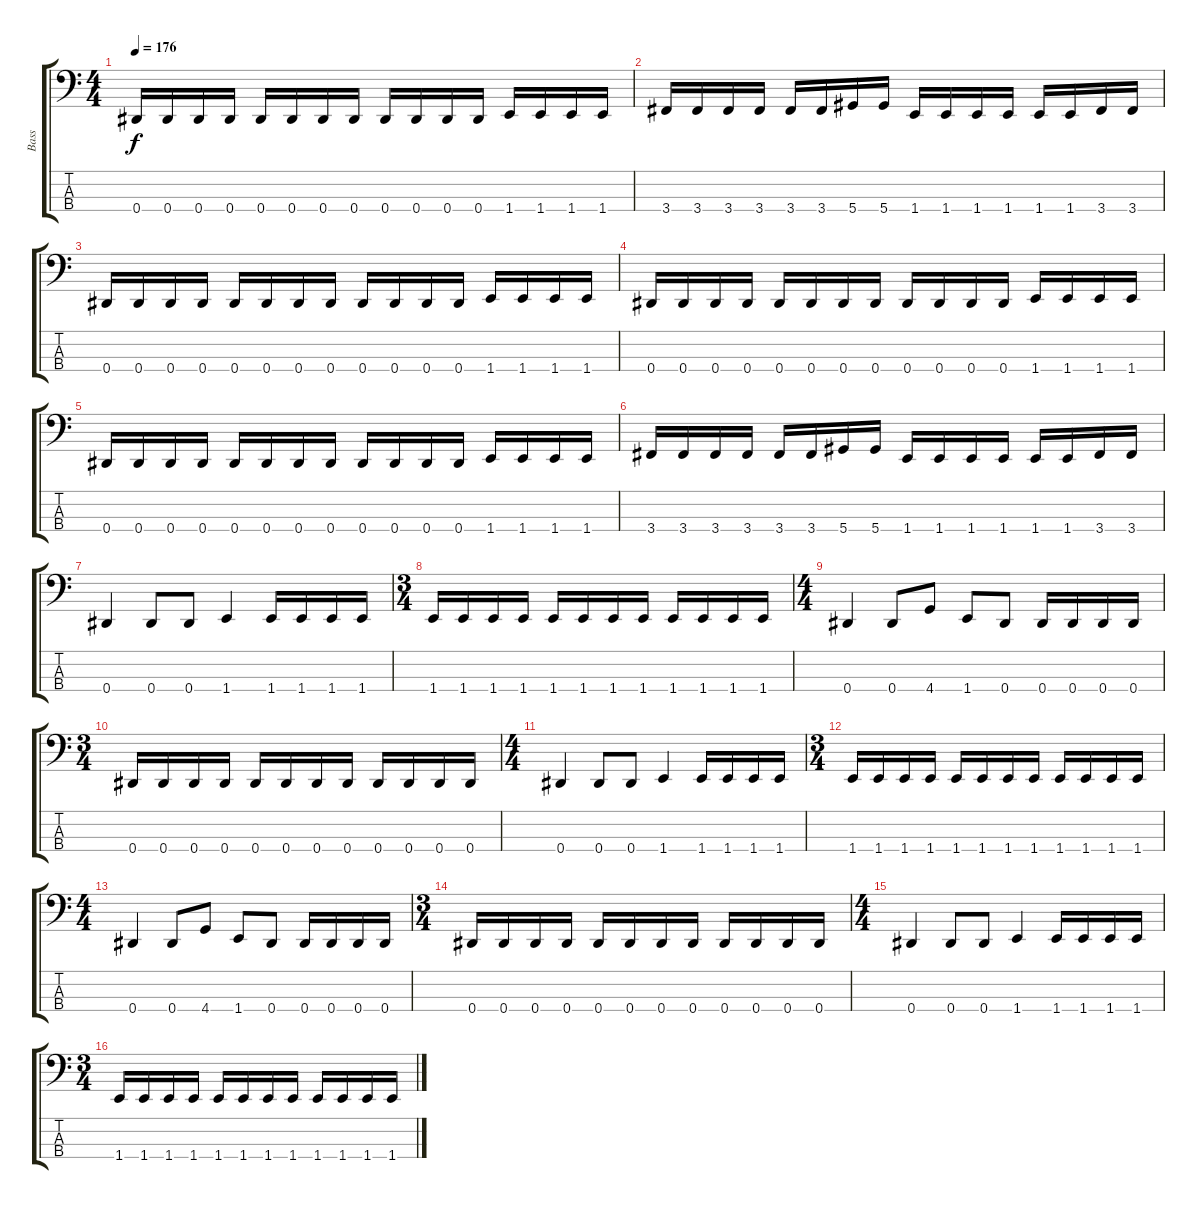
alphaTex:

\track ("Bass" "Bass") {instrument electricbasspick}
\staff {score tabs}
\tuning (Gb2 Db2 Ab1 Eb1) {hide}
\ts (4 4)
\tempo 176
\clef f4
\ks c
0.4.16{dy f} 0.4.16 0.4.16 0.4.16 0.4.16 0.4.16 0.4.16 0.4.16 0.4.16 0.4.16 0.4.16 0.4.16 1.4.16 1.4.16 1.4.16 1.4.16 |
3.4.16 3.4.16 3.4.16 3.4.16 3.4.16 3.4.16 5.4.16 5.4.16 1.4.16 1.4.16 1.4.16 1.4.16 1.4.16 1.4.16 3.4.16 3.4.16 |
0.4.16 0.4.16 0.4.16 0.4.16 0.4.16 0.4.16 0.4.16 0.4.16 0.4.16 0.4.16 0.4.16 0.4.16 1.4.16 1.4.16 1.4.16 1.4.16 |
0.4.16 0.4.16 0.4.16 0.4.16 0.4.16 0.4.16 0.4.16 0.4.16 0.4.16 0.4.16 0.4.16 0.4.16 1.4.16 1.4.16 1.4.16 1.4.16 |
0.4.16 0.4.16 0.4.16 0.4.16 0.4.16 0.4.16 0.4.16 0.4.16 0.4.16 0.4.16 0.4.16 0.4.16 1.4.16 1.4.16 1.4.16 1.4.16 |
3.4.16 3.4.16 3.4.16 3.4.16 3.4.16 3.4.16 5.4.16 5.4.16 1.4.16 1.4.16 1.4.16 1.4.16 1.4.16 1.4.16 3.4.16 3.4.16 |
0.4.4 0.4.8 0.4.8 1.4.4 1.4.16 1.4.16 1.4.16 1.4.16 |
\ts (3 4)
1.4.16 1.4.16 1.4.16 1.4.16 1.4.16 1.4.16 1.4.16 1.4.16 1.4.16 1.4.16 1.4.16 1.4.16 |
\ts (4 4)
0.4.4 0.4.8 4.4.8 1.4.8 0.4.8 0.4.16 0.4.16 0.4.16 0.4.16 |
\ts (3 4)
0.4.16 0.4.16 0.4.16 0.4.16 0.4.16 0.4.16 0.4.16 0.4.16 0.4.16 0.4.16 0.4.16 0.4.16 |
\ts (4 4)
0.4.4 0.4.8 0.4.8 1.4.4 1.4.16 1.4.16 1.4.16 1.4.16 |
\ts (3 4)
1.4.16 1.4.16 1.4.16 1.4.16 1.4.16 1.4.16 1.4.16 1.4.16 1.4.16 1.4.16 1.4.16 1.4.16 |
\ts (4 4)
0.4.4 0.4.8 4.4.8 1.4.8 0.4.8 0.4.16 0.4.16 0.4.16 0.4.16 |
\ts (3 4)
0.4.16 0.4.16 0.4.16 0.4.16 0.4.16 0.4.16 0.4.16 0.4.16 0.4.16 0.4.16 0.4.16 0.4.16 |
\ts (4 4)
0.4.4 0.4.8 0.4.8 1.4.4 1.4.16 1.4.16 1.4.16 1.4.16 |
\ts (3 4)
1.4.16 1.4.16 1.4.16 1.4.16 1.4.16 1.4.16 1.4.16 1.4.16 1.4.16 1.4.16 1.4.16 1.4.16
